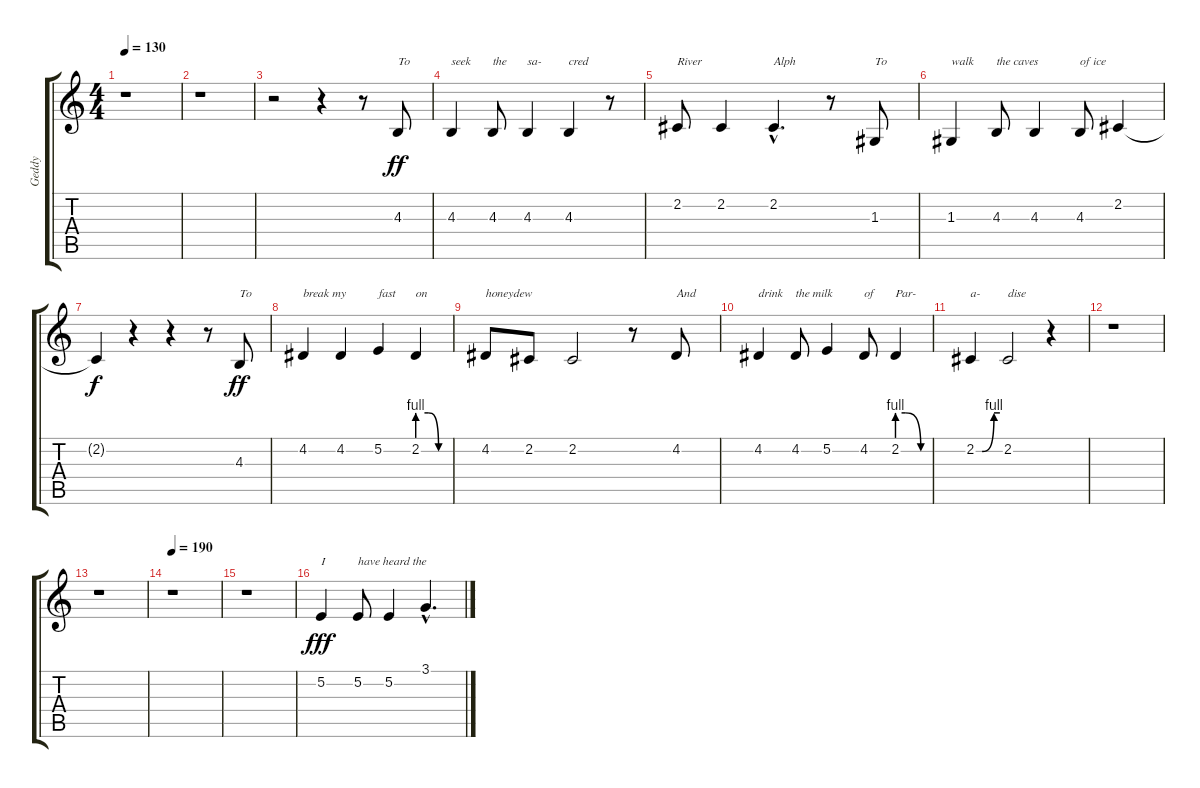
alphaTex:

\track ("Geddy" "Geddy") {instrument lead6voice}
\staff {score tabs}
\tuning (E4 B3 G3 D3 A2 E2) {hide}
\ts (4 4)
\tempo 130
\clef g2
\ks c
r.1{dy ff} |
r.1 |
r.2 r.4 r.8 4.3.8{txt "To"} |
4.3.4{txt "seek"} 4.3.8{txt "the"} 4.3.4{txt "sa-"} 4.3.4{txt "cred"} r.8 |
2.2.8{txt "River"} 2.2.4 2.2{hac}.4{d txt "Alph"} r.8 1.3.8{txt "To"} |
1.3.4{txt "walk"} 4.3.8{txt "the caves"} 4.3.4 4.3.8{txt "of ice"} 2.2.4 |
2.2{t}.4{dy f} r.4 r.4 r.8 4.3.8{txt "To" dy ff} |
4.2.4{txt "break my"} 4.2.4 5.2.4{txt "fast"} 2.2{be (custom 0 4 20 4 40 0 60 0)}.4{txt "on"} |
4.2.8{txt "honeydew"} 2.2.8 2.2.2 r.8 4.2.8{txt "And"} |
4.2.4{txt "drink"} 4.2.8{txt "the milk"} 5.2.4 4.2.8{txt "of"} 2.2{be (custom 0 4 15 4 45 0 60 0)}.4{txt "Par-"} |
2.2{be (custom 0 0 15 0 45 4 60 4)}.4{txt "a-"} 2.2.2{txt "dise"} r.4 |
r.1 |
r.1 |
\tempo 190
r.1 |
r.1 |
5.2.4{txt "I" dy fff} 5.2.8{txt "have heard the"} 5.2.4 3.1{hac}.4{d}
